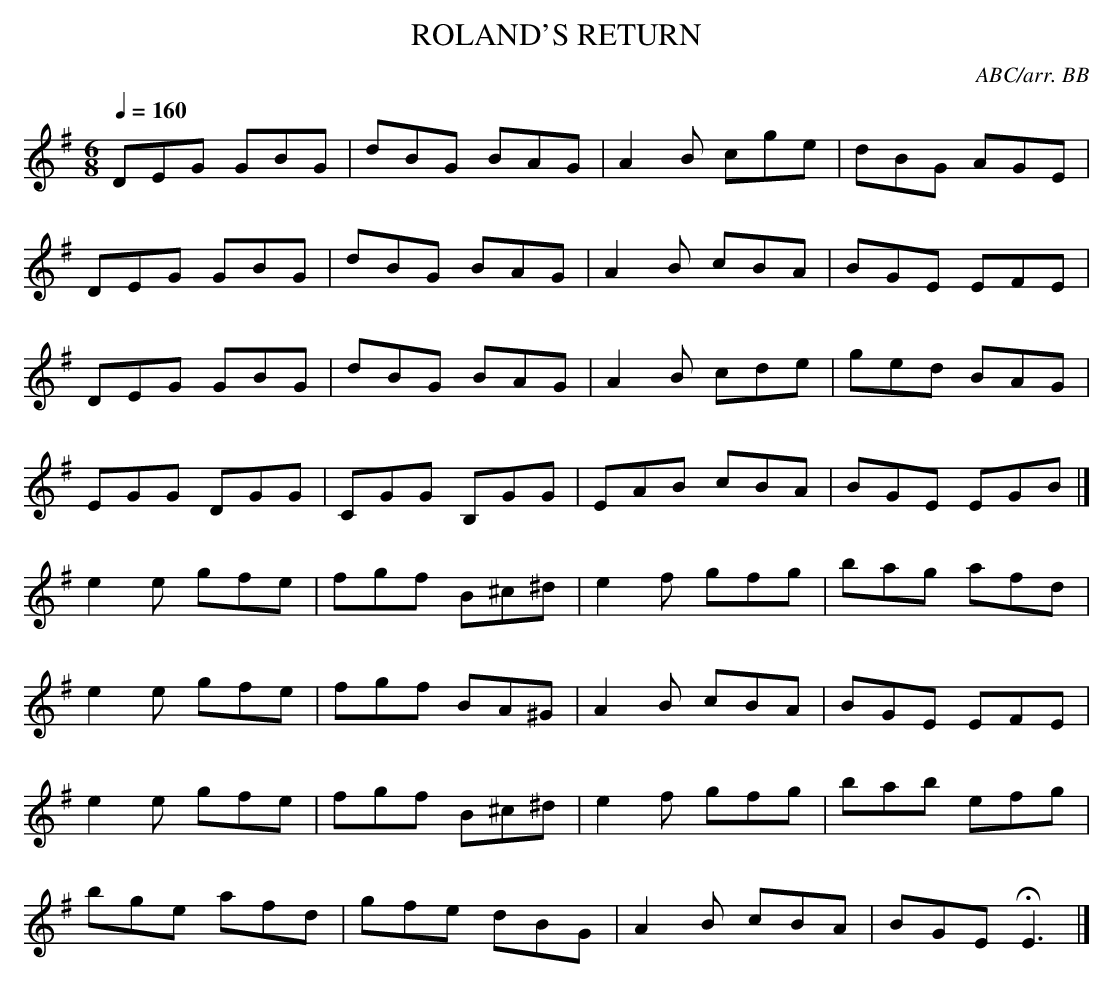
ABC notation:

X:1
T:ROLAND'S RETURN
C:ABC/arr. BB
Q:1/4=160
M:6/8
L:1/8
K:Em %
DEG GBG|dBG BAG|A2B cge|dBG AGE|
DEG GBG|dBG BAG|A2B cBA|BGE EFE|
DEG GBG|dBG BAG|A2B cde|ged BAG|
EGG DGG|CGG B,GG|EAB cBA|BGE EGB|]
e2e gfe|fgf B^c^d|e2f gfg|bag afd|
e2e gfe|fgf BA^G|A2B cBA|BGE EFE|
e2e gfe|fgf B^c^d|e2f gfg|bab efg|
bge afd|gfe dBG|A2B cBA|BGE HE3|]
